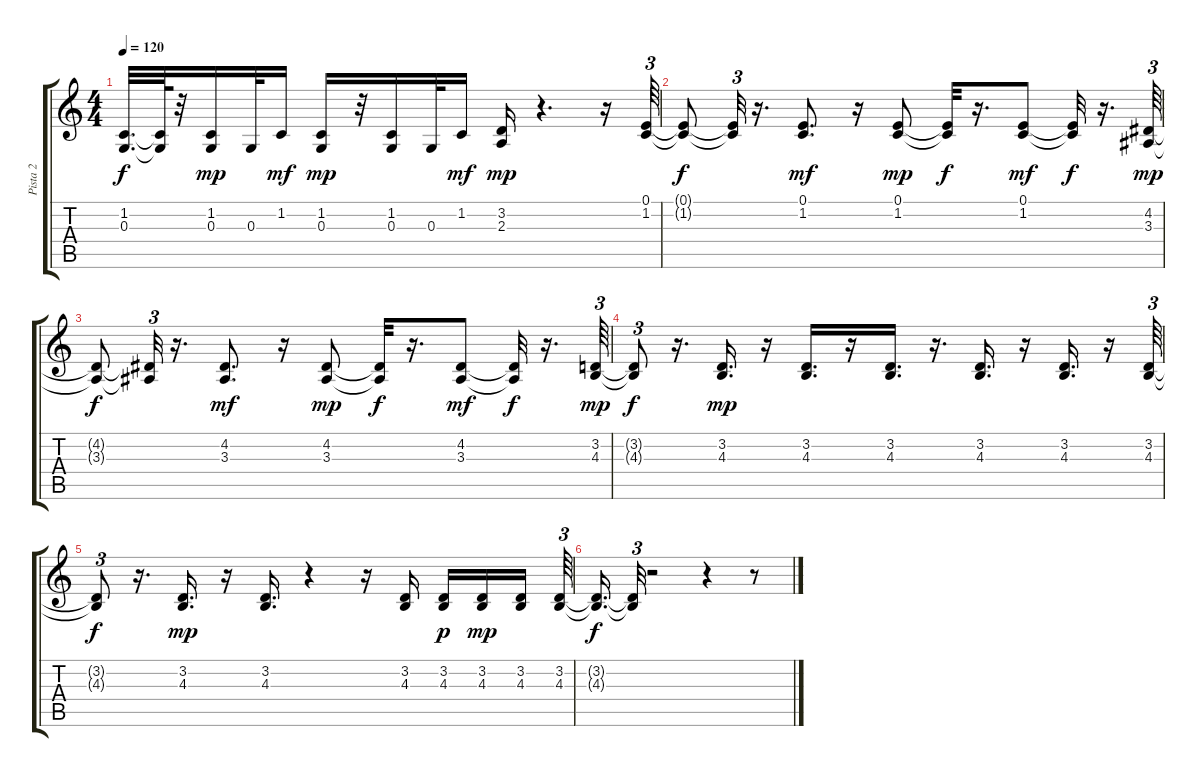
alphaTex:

\track ("Pista 2" "Pista 2") {instrument lead2sawtooth}
\staff {score tabs}
\tuning (E4 B3 G3 D3 A2 E2) {hide}
\ts (4 4)
\tempo 120
\clef g2
\ks c
(1.2{t} 0.3{t}).32{d dy f} (1.2{t} 0.3{t}).64 r.32 (1.2 0.3).16{dy mp} 0.3.32 1.2.16{dy mf} (1.2 0.3).16{dy mp} r.32 (1.2 0.3).16 0.3.32 1.2.16{dy mf} (3.2 2.3).16{dy mp} r.4{d} r.16 (0.1 1.2).64{tu (3 2)} |
(0.1{t} 1.2{t}).8{dy f} (0.1{t} 1.2{t}).32{tu (3 2)} r.16{d} (0.1 1.2).8{d dy mf} r.16 (0.1 1.2).8{dy mp} (0.1{t} 1.2{t}).32{dy f} r.16{d} (0.1 1.2).8{dy mf} (0.1{t} 1.2{t}).32{dy f} r.16{d} (4.2 3.3).64{tu (3 2) dy mp} |
(4.2{t} 3.3{t}).8{dy f} (4.2{t} 3.3{t}).32{tu (3 2)} r.16{d} (4.2 3.3).8{d dy mf} r.16 (4.2 3.3).8{dy mp} (4.2{t} 3.3{t}).32{dy f} r.16{d} (4.2 3.3).8{dy mf} (4.2{t} 3.3{t}).32{dy f} r.16{d} (3.2 4.3).64{tu (3 2) dy mp} |
(3.2{t} 4.3{t}).8{tu (3 2) dy f} r.16{d} (3.2 4.3).16{d dy mp} r.16 (3.2 4.3).16{d} r.16 (3.2 4.3).16{d} r.16{d} (3.2 4.3).16{d} r.16 (3.2 4.3).16{d} r.16 (3.2 4.3).64{tu (3 2)} |
(3.2{t} 4.3{t}).8{tu (3 2) dy f} r.16{d} (3.2 4.3).16{d dy mp} r.16 (3.2 4.3).16{d} r.4 r.16 (3.2 4.3).16 (3.2 4.3).16{dy p} (3.2 4.3).16{dy mp} (3.2 4.3).16 (3.2 4.3).64{tu (3 2)} |
(3.2{t} 4.3{t}).16{d dy f} (3.2{t} 4.3{t}).32{tu (3 2)} r.2 r.4 r.8
